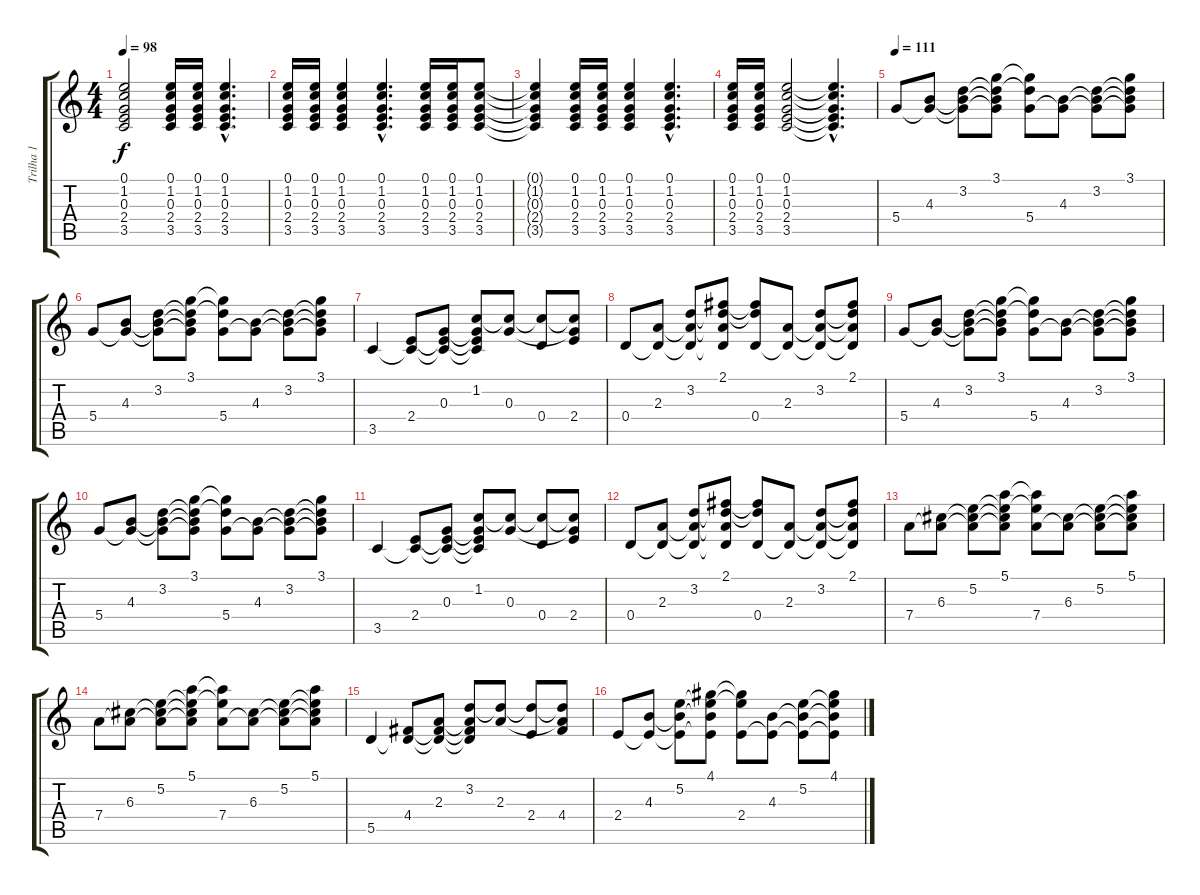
\track ("Trilha 1" "Trilha 1") {instrument acousticguitarsteel}
\staff {score tabs}
\tuning (E4 B3 G3 D3 A2 E2) {hide}
\ts (4 4)
\tempo 98
\clef g2
\ks c
(0.1 1.2 0.3 2.4 3.5).2{dy f} (0.1 1.2 0.3 2.4 3.5).16 (0.1 1.2 0.3 2.4 3.5).16 (0.1{hac} 1.2{hac} 0.3{hac} 2.4{hac} 3.5{hac}).4{d} |
(0.1 1.2 0.3 2.4 3.5).16 (0.1 1.2 0.3 2.4 3.5).16 (0.1 1.2 0.3 2.4 3.5).4 (0.1{hac} 1.2{hac} 0.3{hac} 2.4{hac} 3.5{hac}).4{d} (0.1 1.2 0.3 2.4 3.5).16 (0.1 1.2 0.3 2.4 3.5).16 (0.1 1.2 0.3 2.4 3.5).8 |
(0.1{t} 1.2{t} 0.3{t} 2.4{t} 3.5{t}).4 (0.1 1.2 0.3 2.4 3.5).16 (0.1 1.2 0.3 2.4 3.5).16 (0.1 1.2 0.3 2.4 3.5).4 (0.1{hac} 1.2{hac} 0.3{hac} 2.4{hac} 3.5{hac}).4{d} |
(0.1 1.2 0.3 2.4 3.5).16 (0.1 1.2 0.3 2.4 3.5).16 (0.1 1.2 0.3 2.4 3.5).2 (0.1{hac t} 1.2{hac t} 0.3{hac t} 2.4{hac t} 3.5{hac t}).4{d} |
\tempo 111
5.4.8 (4.3 5.4{t}).8 (3.2 4.3{t} 5.4{t}).8 (3.1 3.2{t} 4.3{t} 5.4{t}).8 (3.1{t} 3.2{t} 5.4).8 (4.3 5.4{t}).8 (3.2 4.3{t} 5.4{t}).8 (3.1 3.2{t} 4.3{t} 5.4{t}).8 |
5.4.8 (4.3 5.4{t}).8 (3.2 4.3{t} 5.4{t}).8 (3.1 3.2{t} 4.3{t} 5.4{t}).8 (3.1{t} 3.2{t} 5.4).8 (4.3 5.4{t}).8 (3.2 4.3{t} 5.4{t}).8 (3.1 3.2{t} 4.3{t} 5.4{t}).8 |
3.5.4 (2.4 3.5{t}).8 (0.3 2.4{t} 3.5{t}).8 (1.2 0.3{t} 2.4{t} 3.5{t}).8 (1.2{t} 0.3).8 (1.2{t} 0.4).8 (1.2{t} 0.3{t} 2.4).8 |
0.4.8 (2.3 0.4{t}).8 (3.2 2.3{t} 0.4{t}).8 (2.1 3.2{t} 2.3{t} 0.4{t}).8 (2.1{t} 3.2{t} 0.4).8 (2.3 0.4{t}).8 (3.2 2.3{t} 0.4{t}).8 (2.1 3.2{t} 2.3{t} 0.4{t}).8 |
5.4.8 (4.3 5.4{t}).8 (3.2 4.3{t} 5.4{t}).8 (3.1 3.2{t} 4.3{t} 5.4{t}).8 (3.1{t} 3.2{t} 5.4).8 (4.3 5.4{t}).8 (3.2 4.3{t} 5.4{t}).8 (3.1 3.2{t} 4.3{t} 5.4{t}).8 |
5.4.8 (4.3 5.4{t}).8 (3.2 4.3{t} 5.4{t}).8 (3.1 3.2{t} 4.3{t} 5.4{t}).8 (3.1{t} 3.2{t} 5.4).8 (4.3 5.4{t}).8 (3.2 4.3{t} 5.4{t}).8 (3.1 3.2{t} 4.3{t} 5.4{t}).8 |
3.5.4 (2.4 3.5{t}).8 (0.3 2.4{t} 3.5{t}).8 (1.2 0.3{t} 2.4{t} 3.5{t}).8 (1.2{t} 0.3).8 (1.2{t} 0.4).8 (1.2{t} 0.3{t} 2.4).8 |
0.4.8 (2.3 0.4{t}).8 (3.2 2.3{t} 0.4{t}).8 (2.1 3.2{t} 2.3{t} 0.4{t}).8 (2.1{t} 3.2{t} 0.4).8 (2.3 0.4{t}).8 (3.2 2.3{t} 0.4{t}).8 (2.1 3.2{t} 2.3{t} 0.4{t}).8 |
7.4.8 (6.3 7.4{t}).8 (5.2 6.3{t} 7.4{t}).8 (5.1 5.2{t} 6.3{t} 7.4{t}).8 (5.1{t} 5.2{t} 7.4).8 (6.3 7.4{t}).8 (5.2 6.3{t} 7.4{t}).8 (5.1 5.2{t} 6.3{t} 7.4{t}).8 |
7.4.8 (6.3 7.4{t}).8 (5.2 6.3{t} 7.4{t}).8 (5.1 5.2{t} 6.3{t} 7.4{t}).8 (5.1{t} 5.2{t} 7.4).8 (6.3 7.4{t}).8 (5.2 6.3{t} 7.4{t}).8 (5.1 5.2{t} 6.3{t} 7.4{t}).8 |
5.5.4 (4.4 5.5{t}).8 (2.3 4.4{t} 5.5{t}).8 (3.2 2.3{t} 4.4{t} 5.5{t}).8 (3.2{t} 2.3).8 (3.2{t} 2.4).8 (3.2{t} 2.3{t} 4.4).8 |
2.4.8 (4.3 2.4{t}).8 (5.2 4.3{t} 2.4{t}).8 (4.1 5.2{t} 4.3{t} 2.4{t}).8 (4.1{t} 5.2{t} 2.4).8 (4.3 2.4{t}).8 (5.2 4.3{t} 2.4{t}).8 (4.1 5.2{t} 4.3{t} 2.4{t}).8
